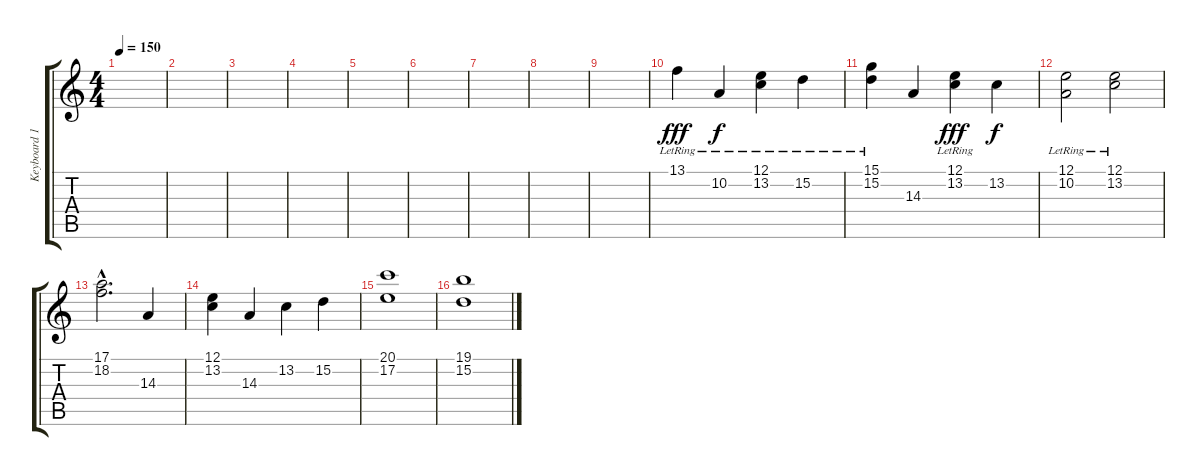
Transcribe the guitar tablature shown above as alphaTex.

\track ("Keyboard 1" "Keyboard 1") {instrument stringensemble1}
\staff {score tabs}
\tuning (E4 B3 G3 D3 A2 E2) {hide}
\ts (4 4)
\tempo 150
\clef g2
\ks c
|
|
|
|
|
|
|
|
|
13.1{lr}.4{dy fff instrument acousticgrandpiano} 10.2{lr}.4{dy f} (12.1 13.2{lr}).4 15.2{lr}.4 |
(15.1{lr} 15.2{lr}).4 14.3.4 (12.1{lr} 13.2{lr}).4{dy fff} 13.2.4{dy f} |
(12.1{lr} 10.2{lr}).2 (12.1{lr} 13.2{lr}).2 |
(17.1{hac} 18.2{hac}).2{d} 14.3.4 |
(12.1 13.2).4 14.3.4 13.2.4 15.2.4 |
(20.1 17.2).1 |
(19.1 15.2).1
